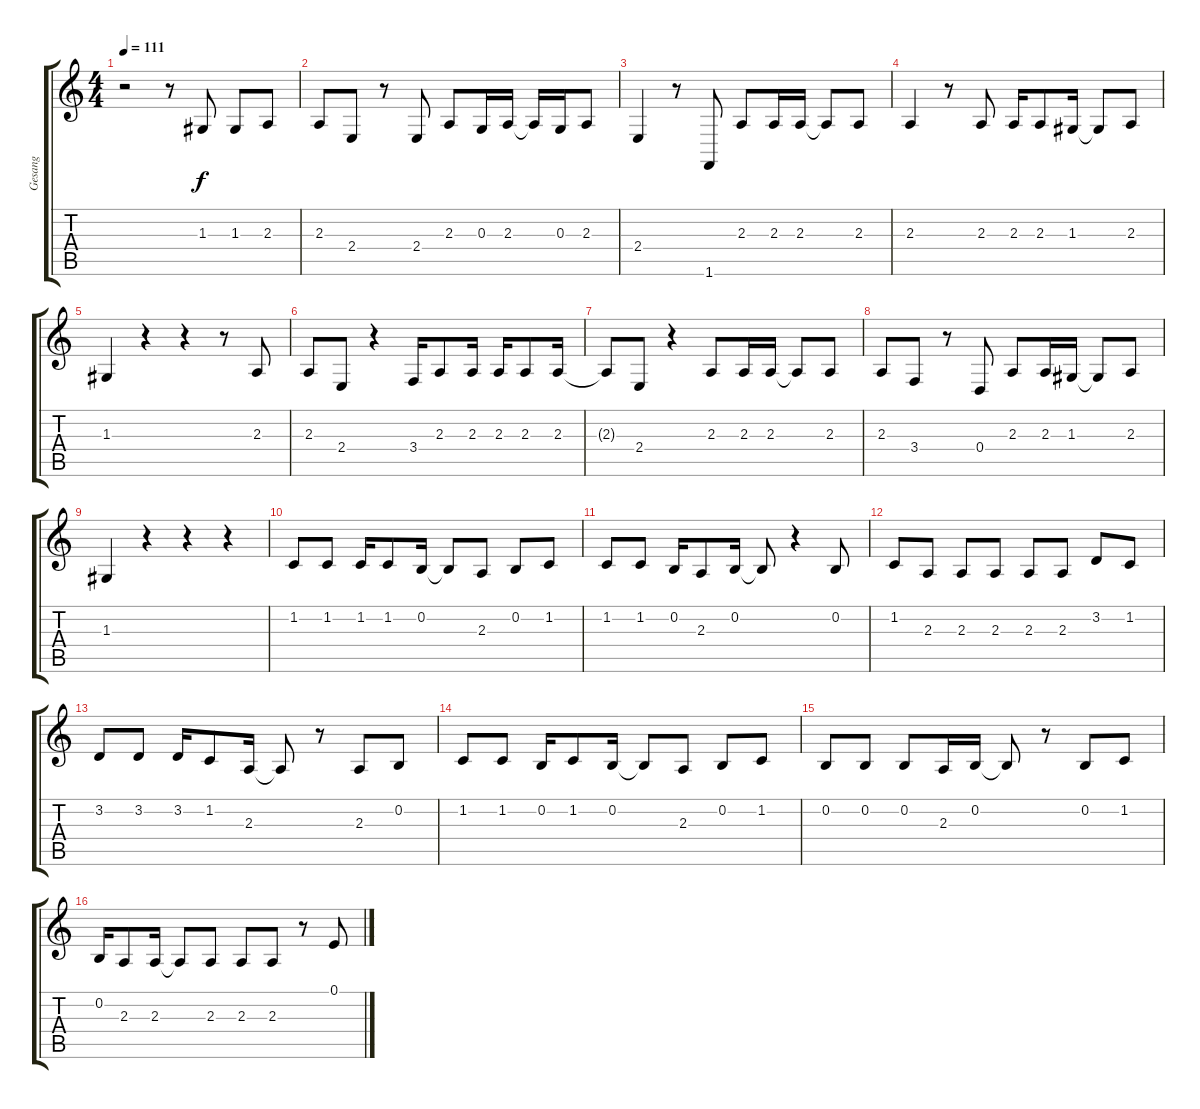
\track ("Gesang" "Gesang") {instrument lead6voice}
\staff {score tabs}
\tuning (E4 B3 G3 D3 A2 E2) {hide}
\ts (4 4)
\tempo 111
\clef g2
\ks c
r.2{dy f} r.8 1.3.8 1.3.8 2.3.8 |
2.3.8 2.4.8 r.8 2.4.8 2.3.8 0.3.16 2.3.16 2.3{t}.16 0.3.16 2.3.8 |
2.4.4 r.8 1.6.8 2.3.8 2.3.16 2.3.16 2.3{t}.8 2.3.8 |
2.3.4 r.8 2.3.8 2.3.16 2.3.8 1.3.16 1.3{t}.8 2.3.8 |
1.3.4 r.4 r.4 r.8 2.3.8 |
2.3.8 2.4.8 r.4 3.4.16 2.3.8 2.3.16 2.3.16 2.3.8 2.3.16 |
2.3{t}.8 2.4.8 r.4 2.3.8 2.3.16 2.3.16 2.3{t}.8 2.3.8 |
2.3.8 3.4.8 r.8 0.4.8 2.3.8 2.3.16 1.3.16 1.3{t}.8 2.3.8 |
1.3.4 r.4 r.4 r.4 |
1.2.8 1.2.8 1.2.16 1.2.8 0.2.16 0.2{t}.8 2.3.8 0.2.8 1.2.8 |
1.2.8 1.2.8 0.2.16 2.3.8 0.2.16 0.2{t}.8 r.4 0.2.8 |
1.2.8 2.3.8 2.3.8 2.3.8 2.3.8 2.3.8 3.2.8 1.2.8 |
3.2.8 3.2.8 3.2.16 1.2.8 2.3.16 2.3{t}.8 r.8 2.3.8 0.2.8 |
1.2.8 1.2.8 0.2.16 1.2.8 0.2.16 0.2{t}.8 2.3.8 0.2.8 1.2.8 |
0.2.8 0.2.8 0.2.8 2.3.16 0.2.16 0.2{t}.8 r.8 0.2.8 1.2.8 |
0.2.16 2.3.8 2.3.16 2.3{t}.8 2.3.8 2.3.8 2.3.8 r.8 0.1.8
